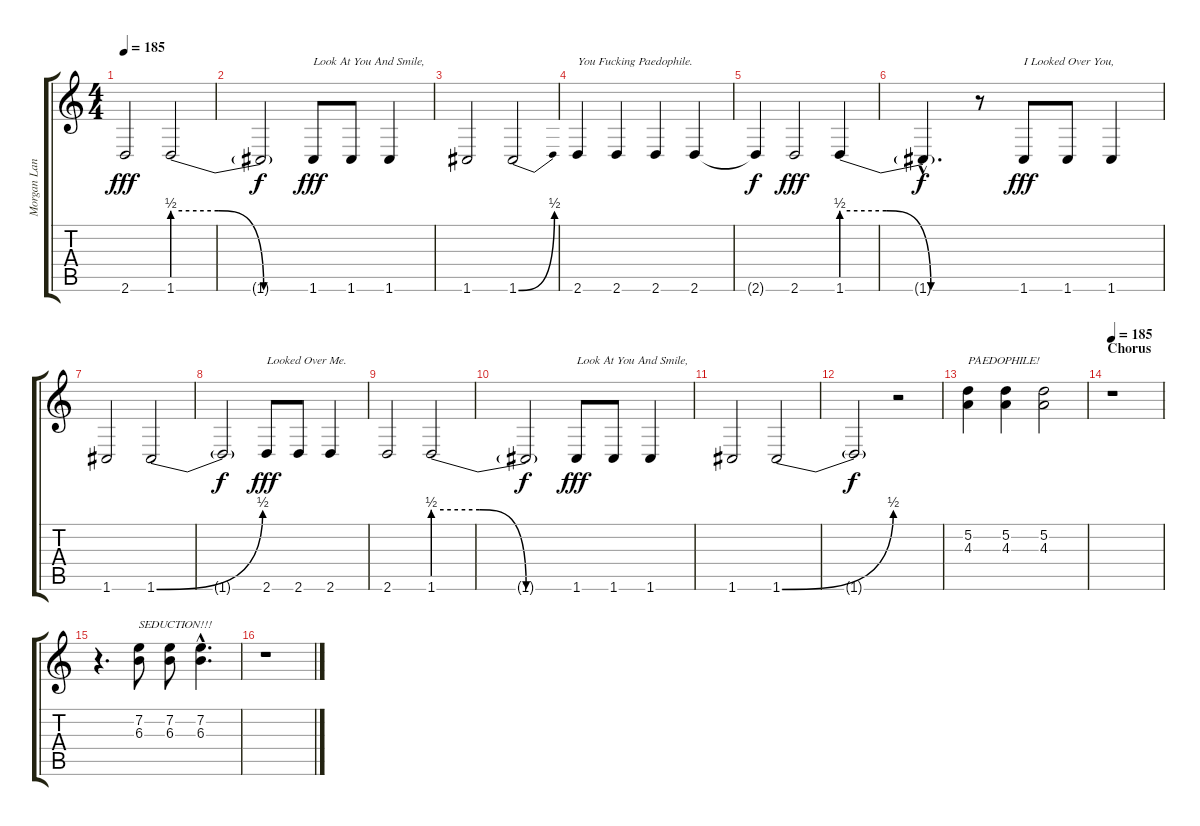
\track ("Morgan Lander - Vocals" "Morgan Lan") {instrument distortionguitar}
\staff {score tabs}
\tuning (D4 A3 F3 C3 G2 C2) {hide}
\ts (4 4)
\tempo 185
\clef g2
\ks c
2.6.2{dy fff} 1.6{be (custom 0 2 20 2 40 0 60 0)}.2 |
1.6{t}.2{dy f} 1.6.8{txt "Look At You And Smile," dy fff} 1.6.8 1.6.4 |
1.6.2 1.6{be (bend 0 0 60 2)}.2 |
2.6.4{txt "You Fucking Paedophile."} 2.6.4 2.6.4 2.6.4 |
2.6{t}.4{dy f} 2.6.2{dy fff} 1.6{be (custom 0 2 20 2 40 0 60 0)}.4 |
1.6{hac t}.4{d dy f} r.8 1.6.8{txt "I Looked Over You," dy fff} 1.6.8 1.6.4 |
1.6.2 1.6{be (bend 0 0 60 2)}.2 |
1.6{t}.2{dy f} 2.6.8{txt "Looked Over Me." dy fff} 2.6.8 2.6.4 |
2.6.2 1.6{be (custom 0 2 20 2 40 0 60 0)}.2 |
1.6{t}.2{dy f} 1.6.8{txt "Look At You And Smile," dy fff} 1.6.8 1.6.4 |
1.6.2 1.6{be (bend 0 0 60 2)}.2 |
1.6{t}.2{dy f} r.2 |
(5.2 4.3).4{txt "PAEDOPHILE!" instrument distortionguitar} (5.2 4.3).4 (5.2 4.3).2 |
\section ("" "Chorus")
\tempo 185
r.1{volume 12 balance 8 instrument distortionguitar} |
r.4{d} (7.2 6.3).8{txt "SEDUCTION!!!"} (7.2 6.3).8 (7.2{hac} 6.3{hac}).4{d} |
r.1
